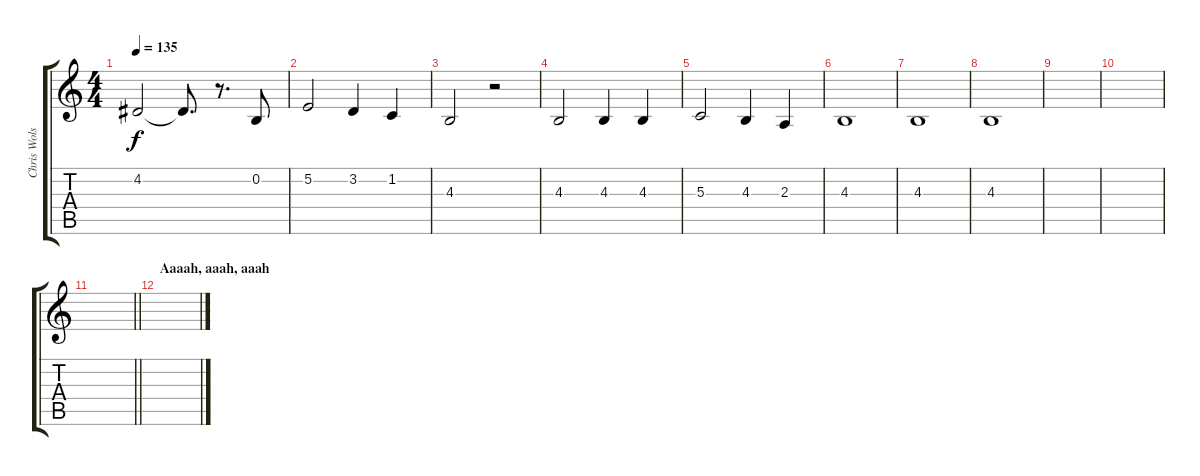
\track ("Chris Wolstenholme (Backing Vocals)" "Chris Wols") {instrument sopranosax}
\staff {score tabs}
\tuning (E4 B3 G3 D3 A2 E2) {hide}
\ts (4 4)
\tempo 135
\clef g2
\ks c
4.2.2{dy f} 4.2{t}.8{d} r.8{d} 0.2.8 |
5.2.2 3.2.4 1.2.4 |
4.3.2 r.2 |
4.3.2 4.3.4 4.3.4 |
5.3.2 4.3.4 2.3.4 |
4.3.1 |
4.3.1 |
4.3.1 |
|
|
\barLineRight lightlight
|
\section ("" "Aaaah, aaah, aaah")
